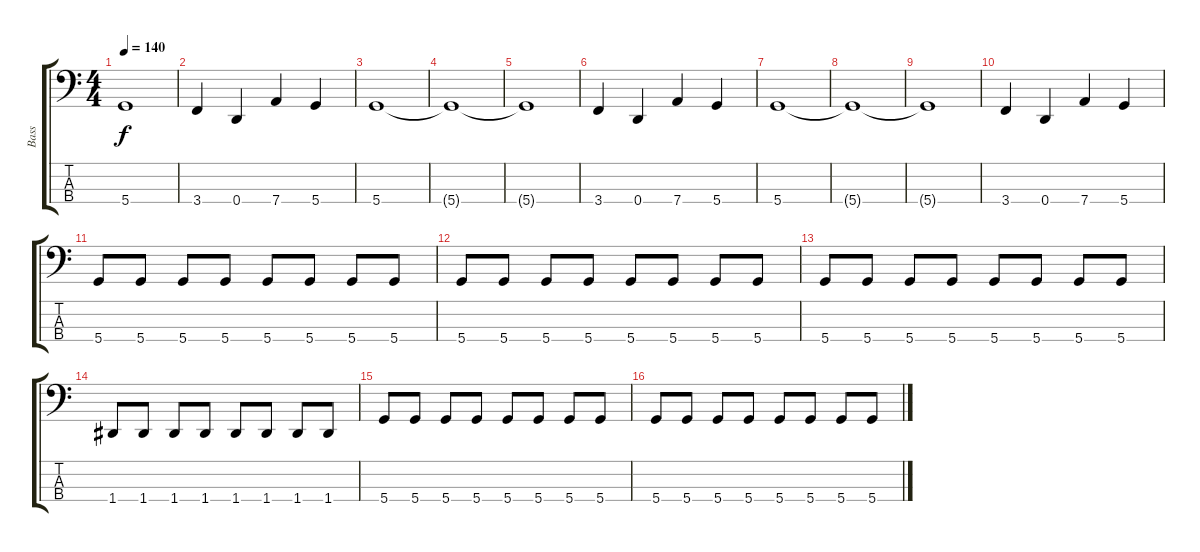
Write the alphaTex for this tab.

\track ("Bass" "Bass") {instrument electricbassfinger}
\staff {score tabs}
\tuning (G2 D2 A1 D1) {hide}
\ts (4 4)
\tempo 140
\clef f4
\ks c
5.4{t}.1{dy f} |
3.4.4 0.4.4 7.4.4 5.4.4 |
5.4.1 |
5.4{t}.1 |
5.4{t}.1 |
3.4.4 0.4.4 7.4.4 5.4.4 |
5.4.1 |
5.4{t}.1 |
5.4{t}.1 |
3.4.4 0.4.4 7.4.4 5.4.4 |
5.4.8 5.4.8 5.4.8 5.4.8 5.4.8 5.4.8 5.4.8 5.4.8 |
5.4.8 5.4.8 5.4.8 5.4.8 5.4.8 5.4.8 5.4.8 5.4.8 |
5.4.8 5.4.8 5.4.8 5.4.8 5.4.8 5.4.8 5.4.8 5.4.8 |
1.4.8 1.4.8 1.4.8 1.4.8 1.4.8 1.4.8 1.4.8 1.4.8 |
5.4.8 5.4.8 5.4.8 5.4.8 5.4.8 5.4.8 5.4.8 5.4.8 |
5.4.8 5.4.8 5.4.8 5.4.8 5.4.8 5.4.8 5.4.8 5.4.8
